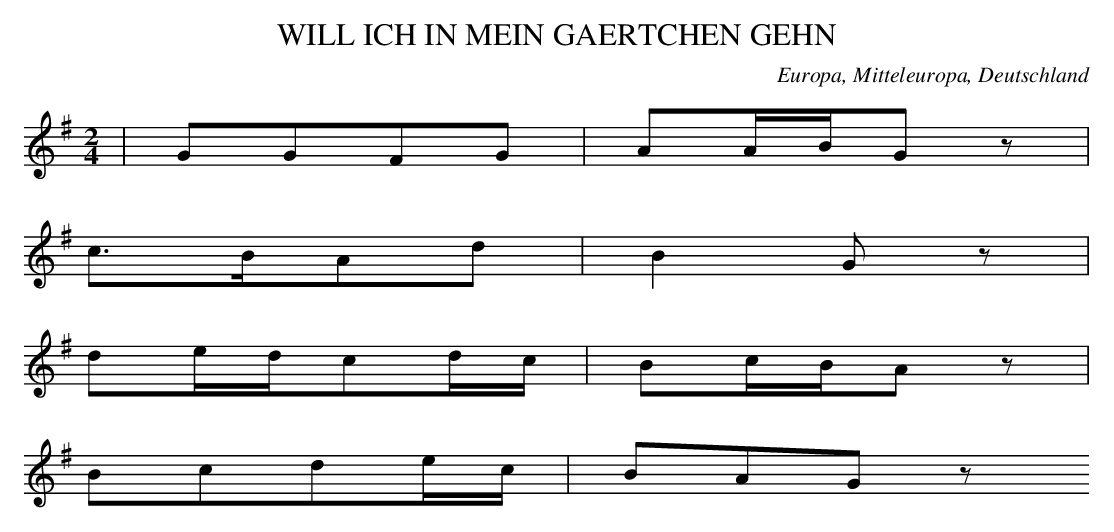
X:1
T: WILL ICH IN MEIN GAERTCHEN GEHN
O: Europa, Mitteleuropa, Deutschland
M: 2/4
L: 1/16
K: G
 | G2G2F2G2 | A2ABG2z2 |
c3BA2d2 | B4G2z2 |
d2edc2dc | B2cBA2z2 |
B2c2d2ec | B2A2G2z2
